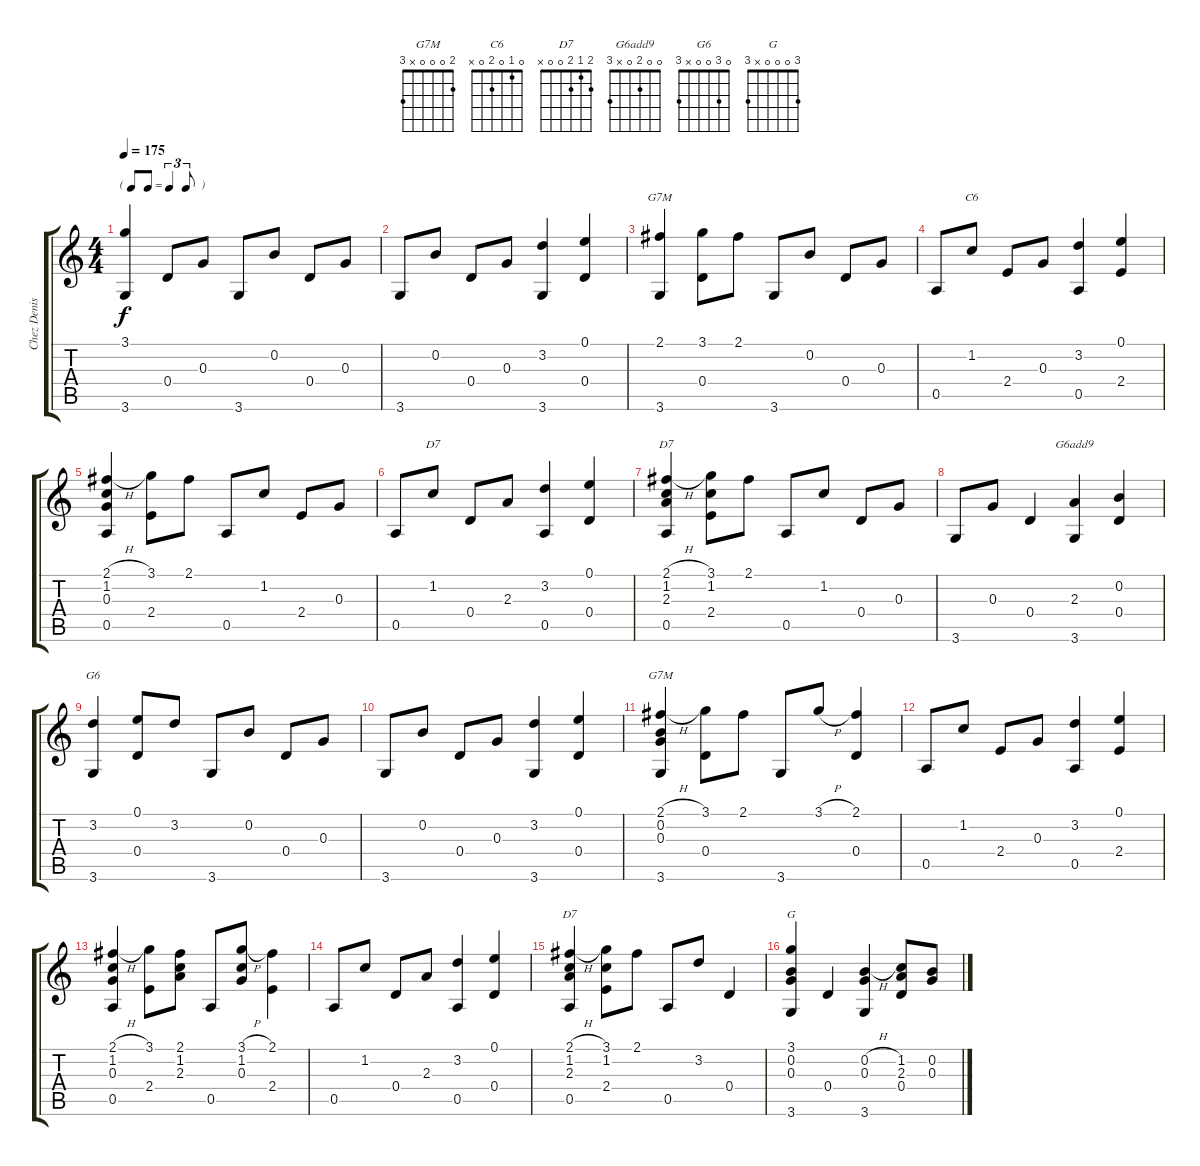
\track ("Chez Denise" "Chez Denis") {instrument acousticguitarnylon}
\staff {score tabs}
\tuning (E4 B3 G3 D3 A2 E2) {hide}
\chord ("G7M" 2 0 0 x x 3)
\chord ("C6" 0 1 0 2 0 x)
\chord ("D7" x 1 2 0 0 x)
\chord ("D7" x x x x x x) {firstfret 0}
\chord ("G6add9" 0 0 2 0 x 3)
\chord ("G6" 0 3 0 0 x 3)
\chord ("G7M" 2 0 0 0 x 3)
\chord ("D7" 2 1 2 0 0 x)
\chord ("G" 3 0 0 0 x 3)
\ts (4 4)
\tf triplet8th
\tempo 175
\clef g2
\ks c
(3.1 3.6).4{dy f} 0.4.8 0.3.8 3.6.8 0.2.8 0.4.8 0.3.8 |
3.6.8 0.2.8 0.4.8 0.3.8 (3.2 3.6).4 (0.1 0.4).4 |
(2.1 3.6).4{ch "G7M"} (3.1 0.4).8 2.1.8 3.6.8 0.2.8 0.4.8 0.3.8 |
0.5.8 1.2.8{ch "C6"} 2.4.8 0.3.8 (3.2 0.5).4 (0.1 2.4).4 |
(2.1{h} 1.2 0.3 0.5).4 (3.1 2.4).8 2.1.8 0.5.8 1.2.8 2.4.8 0.3.8 |
0.5.8 1.2.8{ch "D7"} 0.4.8 2.3.8 (3.2 0.5).4 (0.1 0.4).4 |
(2.1{h} 1.2 2.3 0.5).4{ch "D7"} (3.1 1.2 2.4).8 2.1.8 0.5.8 1.2.8 0.4.8 0.3.8 |
3.6.8 0.3.8 0.4.4 (2.3 3.6).4{ch "G6add9"} (0.2 0.4).4 |
(3.2 3.6).4{ch "G6"} (0.1 0.4).8 3.2.8 3.6.8 0.2.8 0.4.8 0.3.8 |
3.6.8 0.2.8 0.4.8 0.3.8 (3.2 3.6).4 (0.1 0.4).4 |
(2.1{h} 0.2 0.3 3.6).4{ch "G7M"} (3.1 0.4).8 2.1.8 3.6.8 3.1{h}.8 (2.1 0.4).4 |
0.5.8 1.2.8 2.4.8 0.3.8 (3.2 0.5).4 (0.1 2.4).4 |
(2.1{h} 1.2 0.3 0.5).4 (3.1 2.4).8 (2.1 1.2 2.3).8 0.5.8 (3.1{h} 1.2 0.3).8 (2.1 2.4).4 |
0.5.8 1.2.8 0.4.8 2.3.8 (3.2 0.5).4 (0.1 0.4).4 |
(2.1{h} 1.2 2.3 0.5).4{ch "D7"} (3.1 1.2 2.4).8 2.1.8 0.5.8 3.2.8 0.4.4 |
(3.1 0.2 0.3 3.6).4{ch "G"} 0.4.4 (0.2{h} 0.3 3.6).4 (1.2 2.3 0.4).8 (0.2 0.3).8
